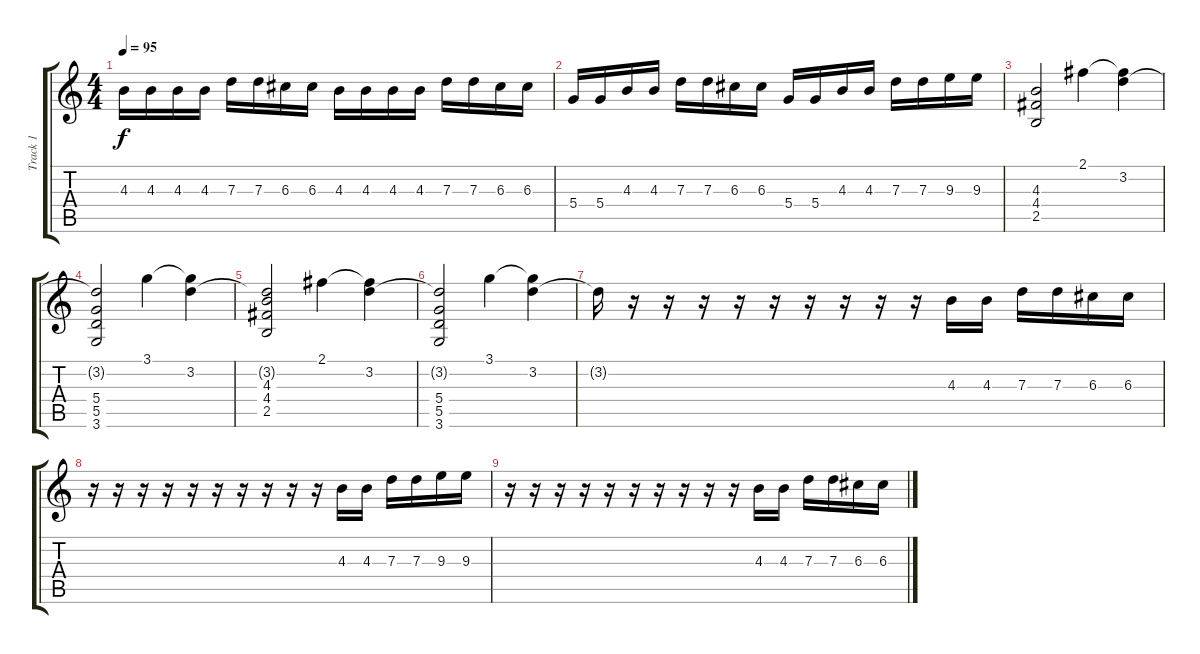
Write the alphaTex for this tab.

\track ("Track 1" "Track 1") {instrument overdrivenguitar}
\staff {score tabs}
\tuning (E4 B3 G3 D3 A2 E2) {hide}
\ts (4 4)
\tempo 95
\clef g2
\ks c
4.3.16{dy f} 4.3.16 4.3.16 4.3.16 7.3.16 7.3.16 6.3.16 6.3.16 4.3.16 4.3.16 4.3.16 4.3.16 7.3.16 7.3.16 6.3.16 6.3.16 |
5.4.16 5.4.16 4.3.16 4.3.16 7.3.16 7.3.16 6.3.16 6.3.16 5.4.16 5.4.16 4.3.16 4.3.16 7.3.16 7.3.16 9.3.16 9.3.16 |
(4.3 4.4 2.5).2 2.1.4 (2.1{t} 3.2).4 |
(3.2{t} 5.4 5.5 3.6).2 3.1.4 (3.1{t} 3.2).4 |
(3.2{t} 4.3 4.4 2.5).2 2.1.4 (2.1{t} 3.2).4 |
(3.2{t} 5.4 5.5 3.6).2 3.1.4 (3.1{t} 3.2).4 |
3.2{t}.16 r.16 r.16 r.16 r.16 r.16 r.16 r.16 r.16 r.16 4.3.16 4.3.16 7.3.16 7.3.16 6.3.16 6.3.16 |
r.16 r.16 r.16 r.16 r.16 r.16 r.16 r.16 r.16 r.16 4.3.16 4.3.16 7.3.16 7.3.16 9.3.16 9.3.16 |
r.16 r.16 r.16 r.16 r.16 r.16 r.16 r.16 r.16 r.16 4.3.16 4.3.16 7.3.16 7.3.16 6.3.16 6.3.16
